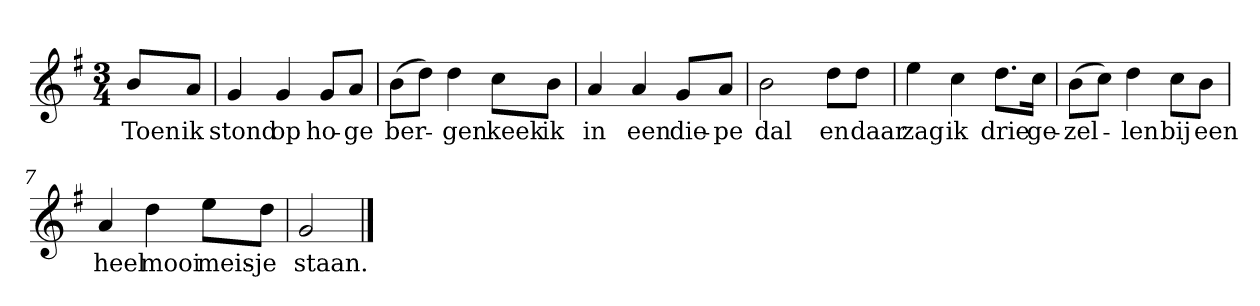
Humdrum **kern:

**kern	**text
*part1	*part1
*staff1	*staff1
*clefG2	*
*k[f#]	*
*G:	*
*M3/4	*
*MM120	*
=	=
8b/L	Toen
8a/J	ik
=1	=1
4g	stond
4g	op
8g/L	ho-
8a/J	-ge
=2	=2
(8b\L	ber-
8dd\J)	.
4dd	-gen
8cc\L	keek
8b\J	ik
=3	=3
4a	in
4a	een
8g/L	die-
8a/J	-pe
=4	=4
2b	dal
8dd\L	en
8dd\J	daar
=5	=5
4ee	zag
4cc	ik
8.dd\L	drie
16cc\Jk	ge-
=6	=6
(8b\L	-zel-
8cc\J)	.
4dd	-len
8cc\L	bij
8b\J	een
=7	=7
4a	heel
4dd	mooi
8ee\L	meis-
8dd\J	-je
=8	=8
2g	staan.
==	==
*-	*-
